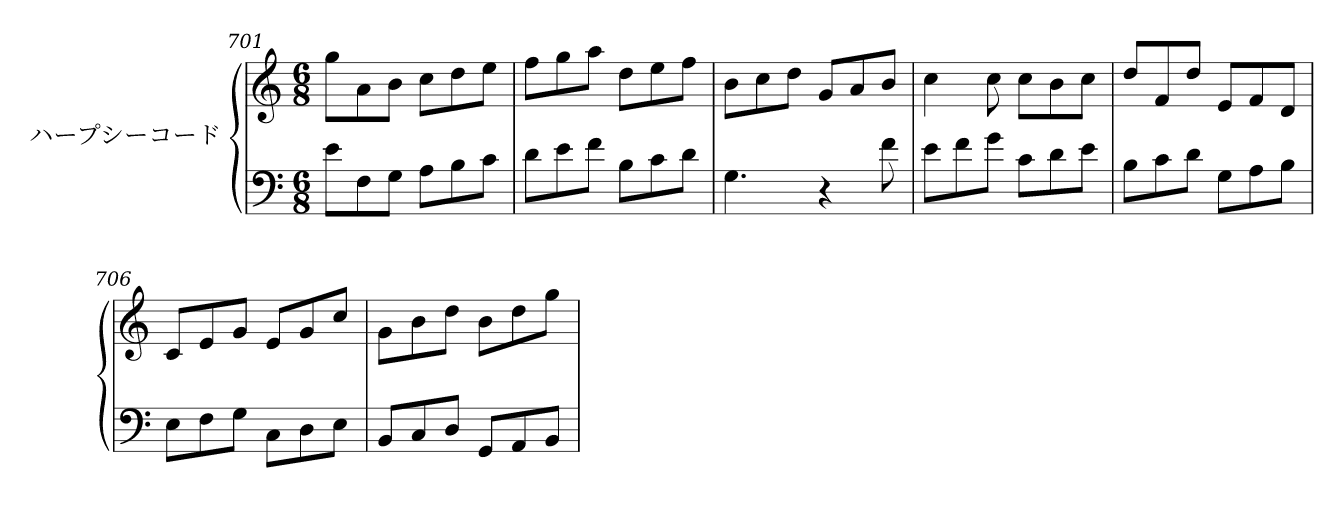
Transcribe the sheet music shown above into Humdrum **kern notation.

**kern	**kern
*part1	*part1
*staff2	*staff1
*I"ハープシーコード	*
*clefF4	*clefG2
*k[]	*k[]
*M6/8	*M6/8
=701	=701
8e\L	8gg\L
8F\	8a\
8G\J	8b\J
8A\L	8cc\L
8B\	8dd\
8c\J	8ee\J
=702	=702
8d\L	8ff\L
8e\	8gg\
8f\J	8aa\J
8B\L	8dd\L
8c\	8ee\
8d\J	8ff\J
!!LO:PB:g=z
=703	=703
4.G\	8b\L
.	8cc\
.	8dd\J
4r	8g/L
.	8a/
8f\	8b/J
=704	=704
8e\L	4cc\
8f\	.
8g\J	8cc\
8c\L	8cc\L
8d\	8b\
8e\J	8cc\J
=705	=705
8B\L	8dd/L
8c\	8f/
8d\J	8dd/J
8G\L	8e/L
8A\	8f/
8B\J	8d/J
=706	=706
8E\L	8c/L
8F\	8e/
8G\J	8g/J
8C\L	8e/L
8D\	8g/
8E\J	8cc/J
=707	=707
8BB/L	8g\L
8C/	8b\
8D/J	8dd\J
8GG/L	8b\L
8AA/	8dd\
8BB/J	8gg\J
=	=
*-	*-
